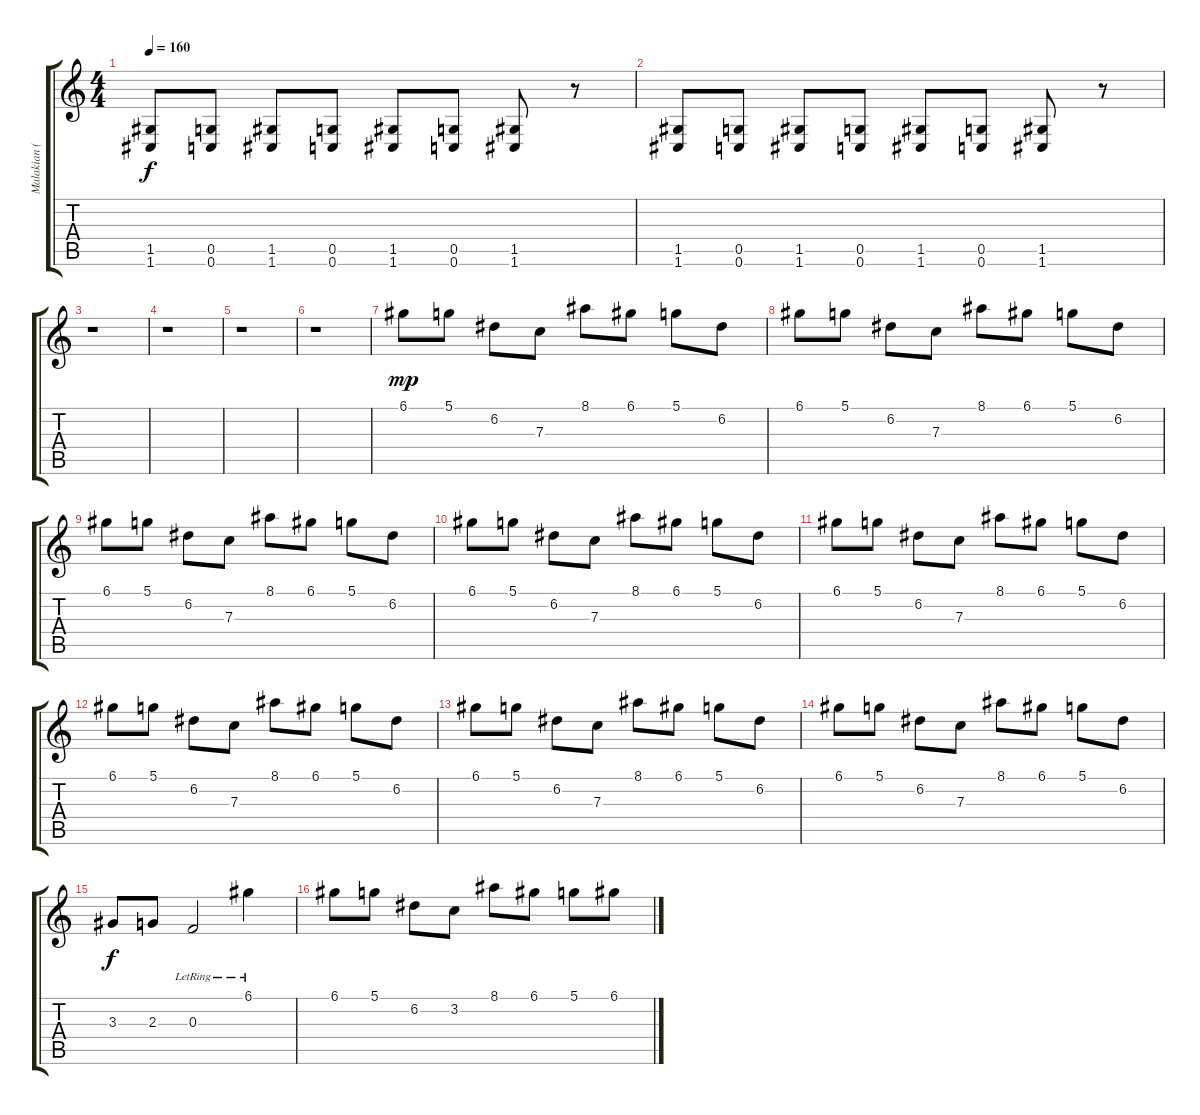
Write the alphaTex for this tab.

\track ("Malakian (Dist.)" "Malakian (") {instrument distortionguitar}
\staff {score tabs}
\tuning (D4 A3 F3 C3 G2 C2) {hide}
\ts (4 4)
\tempo 160
\clef g2
\ks c
(1.5 1.6).8{dy f} (0.5 0.6).8 (1.5 1.6).8 (0.5 0.6).8 (1.5 1.6).8 (0.5 0.6).8 (1.5 1.6).8 r.8 |
(1.5 1.6).8 (0.5 0.6).8 (1.5 1.6).8 (0.5 0.6).8 (1.5 1.6).8 (0.5 0.6).8 (1.5 1.6).8 r.8 |
r.1 |
r.1 |
r.1 |
r.1 |
6.1.8{dy mp} 5.1.8 6.2.8 7.3.8 8.1.8 6.1.8 5.1.8 6.2.8 |
6.1.8 5.1.8 6.2.8 7.3.8 8.1.8 6.1.8 5.1.8 6.2.8 |
6.1.8 5.1.8 6.2.8 7.3.8 8.1.8 6.1.8 5.1.8 6.2.8 |
6.1.8 5.1.8 6.2.8 7.3.8 8.1.8 6.1.8 5.1.8 6.2.8 |
6.1.8 5.1.8 6.2.8 7.3.8 8.1.8 6.1.8 5.1.8 6.2.8 |
6.1.8 5.1.8 6.2.8 7.3.8 8.1.8 6.1.8 5.1.8 6.2.8 |
6.1.8 5.1.8 6.2.8 7.3.8 8.1.8 6.1.8 5.1.8 6.2.8 |
6.1.8 5.1.8 6.2.8 7.3.8 8.1.8 6.1.8 5.1.8 6.2.8 |
3.3.8{dy f} 2.3.8 0.3{lr}.2 6.1{lr}.4 |
6.1.8 5.1.8 6.2.8 3.2.8 8.1.8 6.1.8 5.1.8 6.1.8
